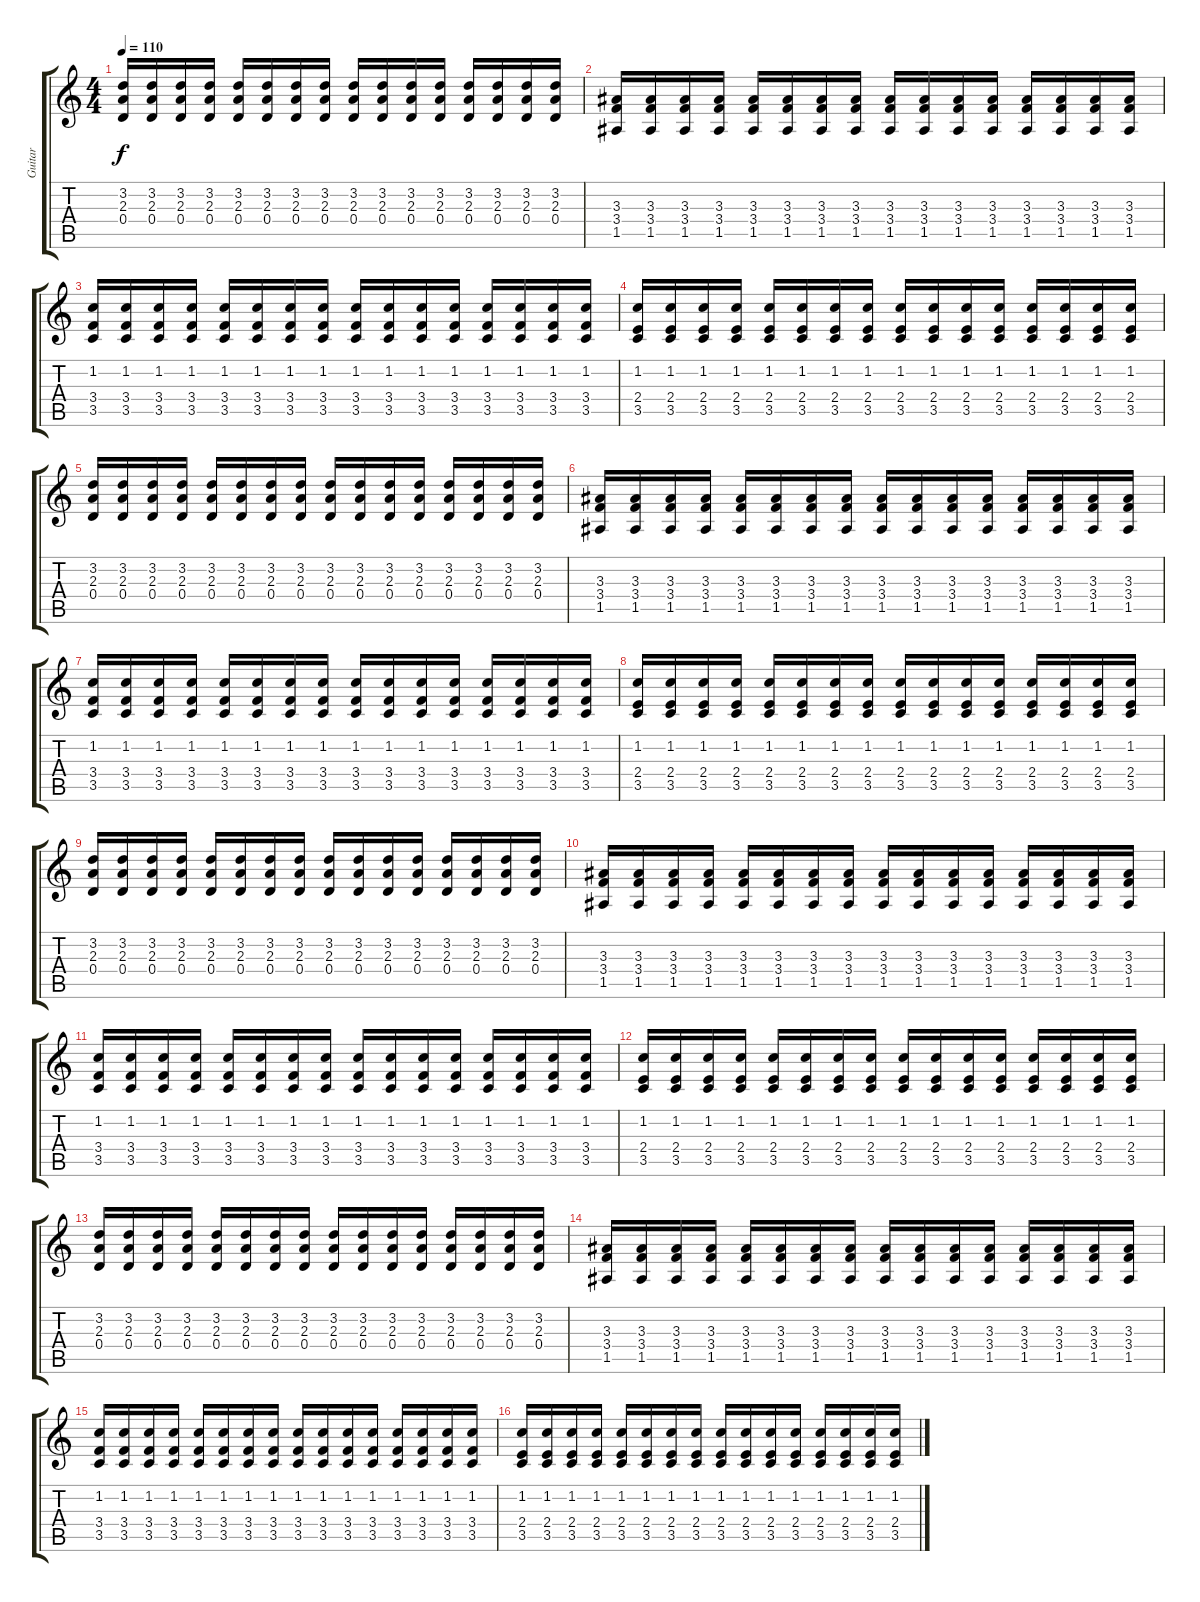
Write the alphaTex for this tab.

\track ("Guitar" "Guitar") {instrument distortionguitar}
\staff {score tabs}
\tuning (E4 B3 G3 D3 A2 D2) {hide}
\ts (4 4)
\tempo 110
\clef g2
\ks c
(3.2 2.3 0.4).16{dy f} (3.2 2.3 0.4).16 (3.2 2.3 0.4).16 (3.2 2.3 0.4).16 (3.2 2.3 0.4).16 (3.2 2.3 0.4).16 (3.2 2.3 0.4).16 (3.2 2.3 0.4).16 (3.2 2.3 0.4).16 (3.2 2.3 0.4).16 (3.2 2.3 0.4).16 (3.2 2.3 0.4).16 (3.2 2.3 0.4).16 (3.2 2.3 0.4).16 (3.2 2.3 0.4).16 (3.2 2.3 0.4).16 |
(3.3 3.4 1.5).16 (3.3 3.4 1.5).16 (3.3 3.4 1.5).16 (3.3 3.4 1.5).16 (3.3 3.4 1.5).16 (3.3 3.4 1.5).16 (3.3 3.4 1.5).16 (3.3 3.4 1.5).16 (3.3 3.4 1.5).16 (3.3 3.4 1.5).16 (3.3 3.4 1.5).16 (3.3 3.4 1.5).16 (3.3 3.4 1.5).16 (3.3 3.4 1.5).16 (3.3 3.4 1.5).16 (3.3 3.4 1.5).16 |
(1.2 3.4 3.5).16 (1.2 3.4 3.5).16 (1.2 3.4 3.5).16 (1.2 3.4 3.5).16 (1.2 3.4 3.5).16 (1.2 3.4 3.5).16 (1.2 3.4 3.5).16 (1.2 3.4 3.5).16 (1.2 3.4 3.5).16 (1.2 3.4 3.5).16 (1.2 3.4 3.5).16 (1.2 3.4 3.5).16 (1.2 3.4 3.5).16 (1.2 3.4 3.5).16 (1.2 3.4 3.5).16 (1.2 3.4 3.5).16 |
(1.2 2.4 3.5).16 (1.2 2.4 3.5).16 (1.2 2.4 3.5).16 (1.2 2.4 3.5).16 (1.2 2.4 3.5).16 (1.2 2.4 3.5).16 (1.2 2.4 3.5).16 (1.2 2.4 3.5).16 (1.2 2.4 3.5).16 (1.2 2.4 3.5).16 (1.2 2.4 3.5).16 (1.2 2.4 3.5).16 (1.2 2.4 3.5).16 (1.2 2.4 3.5).16 (1.2 2.4 3.5).16 (1.2 2.4 3.5).16 |
(3.2 2.3 0.4).16{volume 14} (3.2 2.3 0.4).16 (3.2 2.3 0.4).16 (3.2 2.3 0.4).16 (3.2 2.3 0.4).16 (3.2 2.3 0.4).16 (3.2 2.3 0.4).16 (3.2 2.3 0.4).16 (3.2 2.3 0.4).16 (3.2 2.3 0.4).16 (3.2 2.3 0.4).16 (3.2 2.3 0.4).16 (3.2 2.3 0.4).16 (3.2 2.3 0.4).16 (3.2 2.3 0.4).16 (3.2 2.3 0.4).16 |
(3.3 3.4 1.5).16 (3.3 3.4 1.5).16 (3.3 3.4 1.5).16 (3.3 3.4 1.5).16 (3.3 3.4 1.5).16 (3.3 3.4 1.5).16 (3.3 3.4 1.5).16 (3.3 3.4 1.5).16 (3.3 3.4 1.5).16 (3.3 3.4 1.5).16 (3.3 3.4 1.5).16 (3.3 3.4 1.5).16 (3.3 3.4 1.5).16 (3.3 3.4 1.5).16 (3.3 3.4 1.5).16 (3.3 3.4 1.5).16 |
(1.2 3.4 3.5).16 (1.2 3.4 3.5).16 (1.2 3.4 3.5).16 (1.2 3.4 3.5).16 (1.2 3.4 3.5).16 (1.2 3.4 3.5).16 (1.2 3.4 3.5).16 (1.2 3.4 3.5).16 (1.2 3.4 3.5).16 (1.2 3.4 3.5).16 (1.2 3.4 3.5).16 (1.2 3.4 3.5).16 (1.2 3.4 3.5).16 (1.2 3.4 3.5).16 (1.2 3.4 3.5).16 (1.2 3.4 3.5).16 |
(1.2 2.4 3.5).16 (1.2 2.4 3.5).16 (1.2 2.4 3.5).16 (1.2 2.4 3.5).16 (1.2 2.4 3.5).16 (1.2 2.4 3.5).16 (1.2 2.4 3.5).16 (1.2 2.4 3.5).16 (1.2 2.4 3.5).16 (1.2 2.4 3.5).16 (1.2 2.4 3.5).16 (1.2 2.4 3.5).16 (1.2 2.4 3.5).16 (1.2 2.4 3.5).16 (1.2 2.4 3.5).16 (1.2 2.4 3.5).16 |
(3.2 2.3 0.4).16 (3.2 2.3 0.4).16 (3.2 2.3 0.4).16 (3.2 2.3 0.4).16 (3.2 2.3 0.4).16 (3.2 2.3 0.4).16 (3.2 2.3 0.4).16 (3.2 2.3 0.4).16 (3.2 2.3 0.4).16 (3.2 2.3 0.4).16 (3.2 2.3 0.4).16 (3.2 2.3 0.4).16 (3.2 2.3 0.4).16 (3.2 2.3 0.4).16 (3.2 2.3 0.4).16 (3.2 2.3 0.4).16 |
(3.3 3.4 1.5).16 (3.3 3.4 1.5).16 (3.3 3.4 1.5).16 (3.3 3.4 1.5).16 (3.3 3.4 1.5).16 (3.3 3.4 1.5).16 (3.3 3.4 1.5).16 (3.3 3.4 1.5).16 (3.3 3.4 1.5).16 (3.3 3.4 1.5).16 (3.3 3.4 1.5).16 (3.3 3.4 1.5).16 (3.3 3.4 1.5).16 (3.3 3.4 1.5).16 (3.3 3.4 1.5).16 (3.3 3.4 1.5).16 |
(1.2 3.4 3.5).16 (1.2 3.4 3.5).16 (1.2 3.4 3.5).16 (1.2 3.4 3.5).16 (1.2 3.4 3.5).16 (1.2 3.4 3.5).16 (1.2 3.4 3.5).16 (1.2 3.4 3.5).16 (1.2 3.4 3.5).16 (1.2 3.4 3.5).16 (1.2 3.4 3.5).16 (1.2 3.4 3.5).16 (1.2 3.4 3.5).16 (1.2 3.4 3.5).16 (1.2 3.4 3.5).16 (1.2 3.4 3.5).16 |
(1.2 2.4 3.5).16 (1.2 2.4 3.5).16 (1.2 2.4 3.5).16 (1.2 2.4 3.5).16 (1.2 2.4 3.5).16 (1.2 2.4 3.5).16 (1.2 2.4 3.5).16 (1.2 2.4 3.5).16 (1.2 2.4 3.5).16 (1.2 2.4 3.5).16 (1.2 2.4 3.5).16 (1.2 2.4 3.5).16 (1.2 2.4 3.5).16 (1.2 2.4 3.5).16 (1.2 2.4 3.5).16 (1.2 2.4 3.5).16 |
(3.2 2.3 0.4).16 (3.2 2.3 0.4).16 (3.2 2.3 0.4).16 (3.2 2.3 0.4).16 (3.2 2.3 0.4).16 (3.2 2.3 0.4).16 (3.2 2.3 0.4).16 (3.2 2.3 0.4).16 (3.2 2.3 0.4).16 (3.2 2.3 0.4).16 (3.2 2.3 0.4).16 (3.2 2.3 0.4).16 (3.2 2.3 0.4).16 (3.2 2.3 0.4).16 (3.2 2.3 0.4).16 (3.2 2.3 0.4).16 |
(3.3 3.4 1.5).16 (3.3 3.4 1.5).16 (3.3 3.4 1.5).16 (3.3 3.4 1.5).16 (3.3 3.4 1.5).16 (3.3 3.4 1.5).16 (3.3 3.4 1.5).16 (3.3 3.4 1.5).16 (3.3 3.4 1.5).16 (3.3 3.4 1.5).16 (3.3 3.4 1.5).16 (3.3 3.4 1.5).16 (3.3 3.4 1.5).16 (3.3 3.4 1.5).16 (3.3 3.4 1.5).16 (3.3 3.4 1.5).16 |
(1.2 3.4 3.5).16 (1.2 3.4 3.5).16 (1.2 3.4 3.5).16 (1.2 3.4 3.5).16 (1.2 3.4 3.5).16 (1.2 3.4 3.5).16 (1.2 3.4 3.5).16 (1.2 3.4 3.5).16 (1.2 3.4 3.5).16 (1.2 3.4 3.5).16 (1.2 3.4 3.5).16 (1.2 3.4 3.5).16 (1.2 3.4 3.5).16 (1.2 3.4 3.5).16 (1.2 3.4 3.5).16 (1.2 3.4 3.5).16 |
(1.2 2.4 3.5).16 (1.2 2.4 3.5).16 (1.2 2.4 3.5).16 (1.2 2.4 3.5).16 (1.2 2.4 3.5).16 (1.2 2.4 3.5).16 (1.2 2.4 3.5).16 (1.2 2.4 3.5).16 (1.2 2.4 3.5).16 (1.2 2.4 3.5).16 (1.2 2.4 3.5).16 (1.2 2.4 3.5).16 (1.2 2.4 3.5).16 (1.2 2.4 3.5).16 (1.2 2.4 3.5).16 (1.2 2.4 3.5).16
